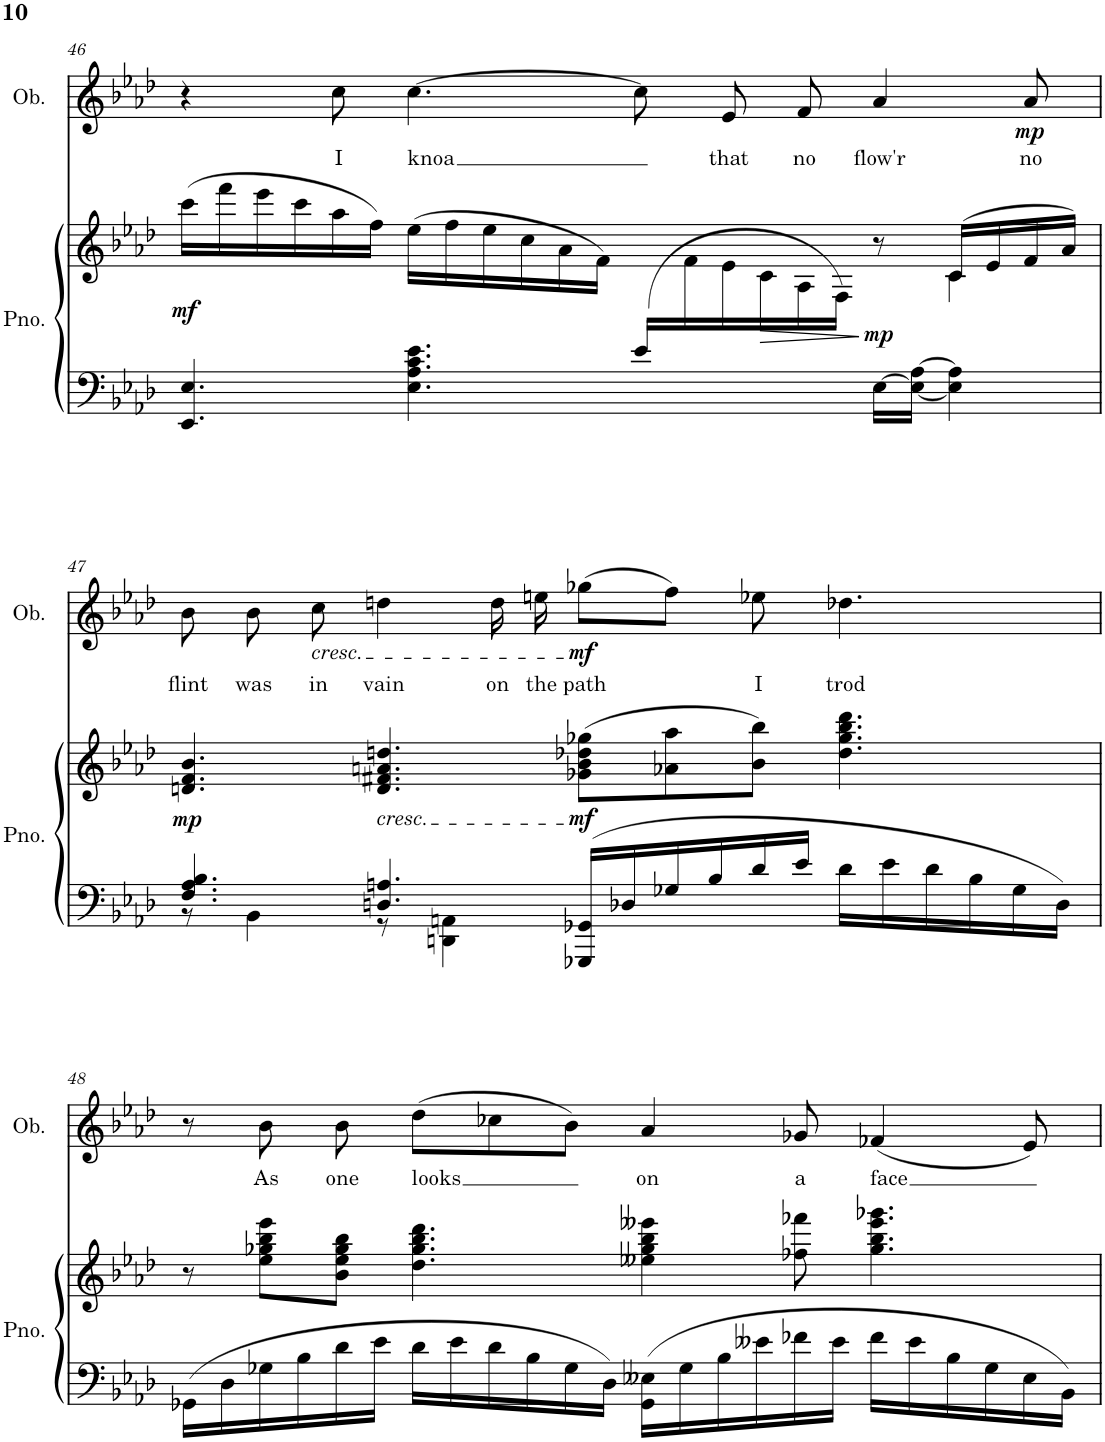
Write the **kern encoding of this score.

**kern	**kern	**dynam	**kern	**text	**dynam
*part2	*part2	*part2	*part1	*part1	*part1
*staff3	*staff2	*staff2/3	*staff1	*staff1	*staff1
*I"Piano	*	*	*I"Oboe	*	*
*I'Pno.	*	*	*I'Ob.	*	*
!!LO:PB:g=z
*clefF4	*clefG2	*	*clefG2	*	*
*k[b-e-a-d-]	*k[b-e-a-d-]	*	*k[b-e-a-d-]	*	*
*M12/8	*M12/8	*	*M12/8	*	*
=46	=46	=46	=46	=46	=46
*^	*^	*	*	*	*
!	!	!	!	!LO:DY:b	!	!	!
2.ryy	4.EE-/ 4.E-/	(16ccc\LL	4ryy	mf	4r	.	.
.	.	16fff\	.	.	.	.	.
.	.	16eee-\	.	.	.	.	.
.	.	16ccc\	.	.	.	.	.
*	*	*v	*v	*	*	*	*
!	!	!	!	!	!LO:LY:b	!
.	.	16aa-\	.	8cc\	I	.
.	.	16ff\JJ)	.	.	.	.
!	!	!	!	!	!LO:LY:b	!
.	4.E-\ 4.A-\ 4.c\ 4.e-\	(16ee-\LL	.	[4.cc\	knoa	.
.	.	16ff\	.	.	.	.
.	.	16ee-\	.	.	.	.
.	.	16cc\	.	.	.	.
.	.	16a-\	.	.	.	.
.	.	16f\JJ)	.	.	.	.
(16e-/LL	4ryy	16ryy	.	8cc\]	.	.
2ryy	.	16f\	.	.	.	.
!	!	!	!	!	!LO:LY:b	!
.	.	16e-\	.	8e-/	that	.
!	!	!	!LO:HP:b	!	!	!
.	.	16c\	>	.	.	.
!	!	!	!	!	!LO:LY:b	!
.	8ryy	16A-\	.	8f/	no	.
.	.	16F\JJ)	.	.	.	.
!	!	!	!LO:DY:n=1:b	!	!LO:LY:b	!
.	[16E-\LL	8r	] mp	4a-/	flow'r	.
.	16E-\_ [16A-\JJ	.	.	.	.	.
*	*	*^	*	*	*	*
.	4E-\] 4A-\]	(16c/LL	4c\	.	.	.	.
8.ryy	.	16e-/	.	.	.	.	.
!	!	!	!	!	!	!LO:LY:b	!LO:DY:b
.	.	16f/	.	.	8a-/	no	mp
.	.	16a-/JJ)	.	.	.	.	.
*	*	*v	*v	*	*	*	*
!!LO:LB:g=z
=47	=47	=47	=47	=47	=47	=47
!	!	!	!LO:DY:b	!	!LO:LY:b	!
4.F/ 4.A-/ 4.B-/	8r	4.dn/ 4.f/ 4.b-/	mp	8b-\	flint	.
!	!	!	!	!	!LO:LY:b	!
.	4BB-\	.	.	8b-\	was	.
!	!	!	!	!LO:TX:b:i:t=cresc.	!	!
!	!	!	!	!	!LO:LY:b	!
.	.	.	.	8cc\	in	.
!	!	!LO:TX:b:i:t=cresc.	!	!	!	!
!	!	!	!	!	!LO:LY:b	!
4.Dn/ 4.An/	8r	4.d/ 4.f#X/ 4.an/ 4.ddn/	.	4ddn\	vain	.
.	4DDn\ 4AAn\	.	.	.	.	.
!	!	!	!	!	!LO:LY:b	!
.	.	.	.	16dd\	on	.
!	!	!	!	!	!LO:LY:b	!
.	.	.	.	16een\	the	.
!	!	!	!LO:DY:b	!	!LO:LY:b	!LO:DY:b
16GGG-X/ 16GG-X/LL	2.ryy	(8g-X\ 8b-\ 8dd-X\ 8gg-X\L	mf	(8gg-X\L	path	mf
16D-X/	.	.	.	.	.	.
16G-X/	.	8a-X\ 8aa-\	.	8ff\J)	.	.
16B-/	.	.	.	.	.	.
!	!	!	!	!	!LO:LY:b	!
16d-/	.	8b-\ 8bb-\J)	.	8ee-X\	I	.
16e-/JJ	.	.	.	.	.	.
!	!	!	!	!	!LO:LY:b	!
16d-\LL	.	4.dd-\ 4.gg-\ 4.bb-\ 4.ddd-\	.	4.dd-X\	trod	.
16e-\	.	.	.	.	.	.
16d-\	.	.	.	.	.	.
16B-\	.	.	.	.	.	.
16G-\	.	.	.	.	.	.
16D-\JJ	.	.	.	.	.	.
*v	*v	*	*	*	*	*
!!LO:LB:g=z
=48	=48	=48	=48	=48	=48
16GG-X\LL	8r	.	8r	.	.
16D-\	.	.	.	.	.
!	!	!	!	!LO:LY:b	!
16G-X\	8ee-\ 8gg-X\ 8bb-\ 8eee-\L	.	8b-\	As	.
16B-\	.	.	.	.	.
!	!	!	!	!LO:LY:b	!
16d-\	8b-\ 8ee-\ 8gg-\ 8bb-\J	.	8b-\	one	.
16e-\JJ	.	.	.	.	.
!	!	!	!	!LO:LY:b	!
16d-\LL	4.dd-\ 4.gg-\ 4.bb-\ 4.ddd-\	.	(8dd-\L	looks	.
16e-\	.	.	.	.	.
16d-\	.	.	8cc-X\	.	.
16B-\	.	.	.	.	.
16G-\	.	.	8b-\J)	.	.
16D-\JJ	.	.	.	.	.
!	!	!	!	!LO:LY:b	!
16GG-\ 16E--X\LL	4ee--X\ 4gg-\ 4bb-\ 4eee--X\	.	4a-/	on	.
16G-\	.	.	.	.	.
16B-\	.	.	.	.	.
16e--X\	.	.	.	.	.
!	!	!	!	!LO:LY:b	!
16f-X\	8ff-X\ 8fff-X\	.	8g-X/	a	.
16e--\JJ	.	.	.	.	.
!	!	!	!	!LO:LY:b	!
16f-\LL	4.gg-\ 4.bb-\ 4.eee--\ 4.ggg-X\	.	(4f-X/	face	.
16e--\	.	.	.	.	.
16B-\	.	.	.	.	.
16G-\	.	.	.	.	.
16E--\	.	.	8e-/)	.	.
16BB-\JJ	.	.	.	.	.
=	=	=	=	=	=
*-	*-	*-	*-	*-	*-
